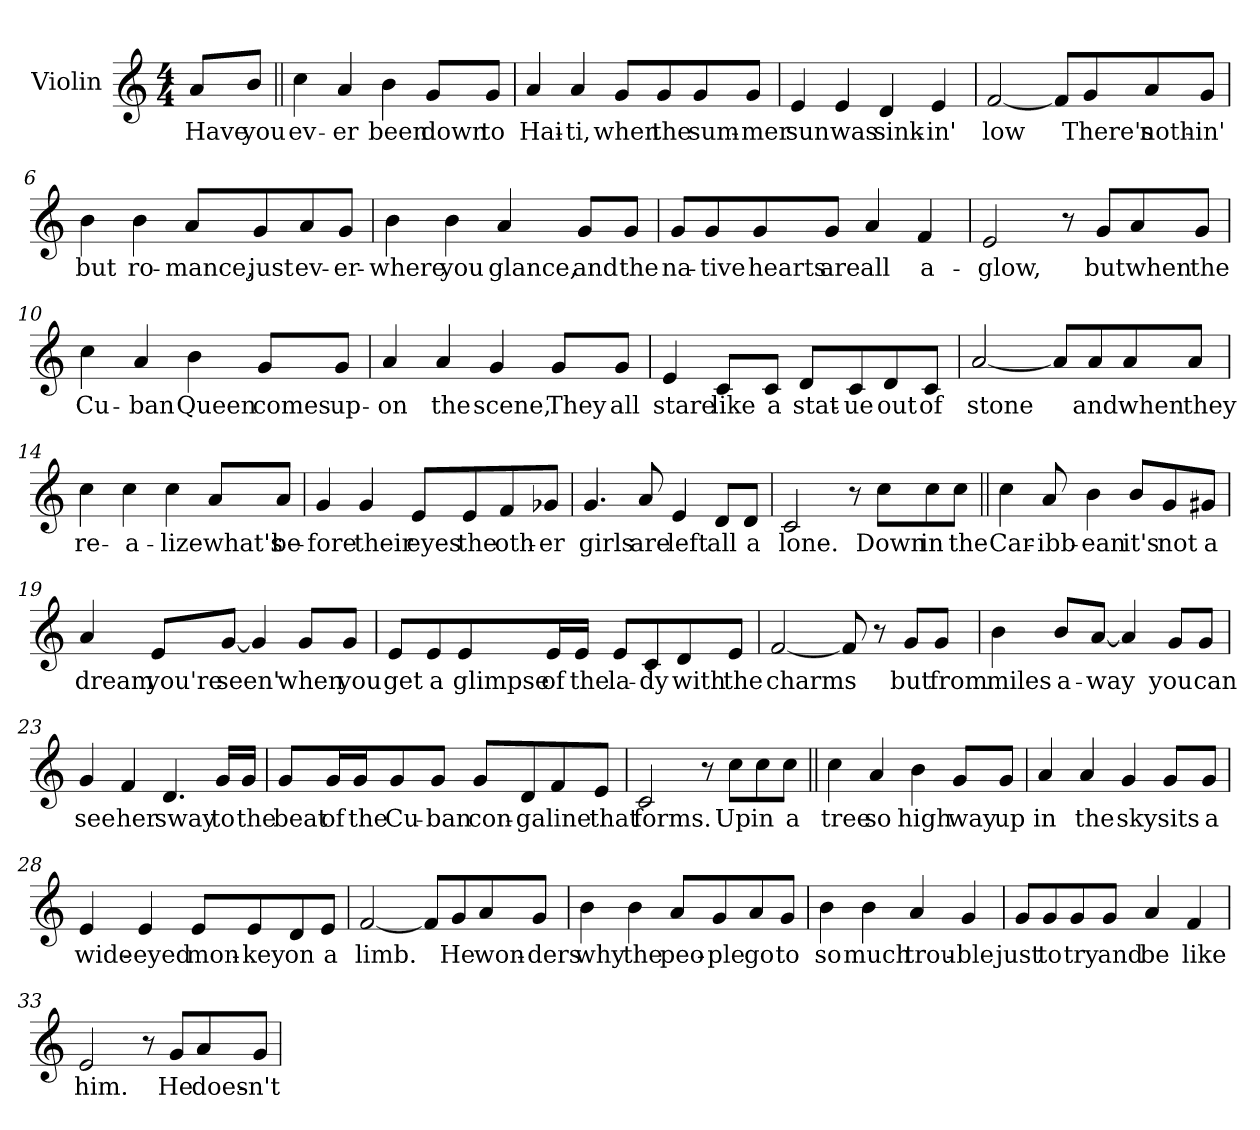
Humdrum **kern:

**kern	**text	**text
*part1	*part1	*part1
*staff1	*staff1	*staff1
*I"Violin	*	*
*I'Vln	*	*
*clefG2	*	*
*k[]	*	*
*C:	*	*
*M4/4	*	*
=1	=1	=1
8a/L	Have	.
8b/J	you	.
=2||	=2||	=2||
4cc\	ev-	.
4a/	-er	.
4b\	been	.
8g/L	down	.
8g/J	to	.
=3	=3	=3
4a/	Hai-	.
4a/	-ti,	.
8g/L	when	.
8g/	the	.
8g/	sum-	.
8g/J	-mer	.
=4	=4	=4
4e/	sun	.
4e/	was	.
4d/	sink-	.
4e/	-in'	.
!!LO:LB:g=z
=5	=5	=5
[2f/	low	.
8f/L]	.	.
8g/	There's	.
8a/	noth-	.
8g/J	-in'	.
=6	=6	=6
4b\	but	.
4b\	ro-	.
8a/L	-mance,	.
8g/	just	.
8a/	ev-	.
8g/J	-er-	.
=7	=7	=7
4b\	-where	.
4b\	you	.
4a/	glance,	.
8g/L	and	.
8g/J	the	.
!!LO:LB:g=z
=8	=8	=8
8g/L	na-	.
8g/	-tive	.
8g/	hearts	.
8g/J	are	.
4a/	all	.
4f/	a-	.
=9	=9	=9
2e/	-glow,	.
8r	.	.
8g/L	but	.
8a/	when	.
8g/J	the	.
=10	=10	=10
4cc\	Cu-	.
4a/	-ban	.
4b\	Queen	.
8g/L	comes	.
8g/J	up-	.
=11	=11	=11
4a/	-on	.
4a/	the	.
4g/	scene,	.
8g/L	They	.
8g/J	all	.
!!LO:LB:g=z
=12	=12	=12
4e/	stare	.
8c/L	like	.
8c/J	a	.
8d/L	stat-	.
8c/	-ue	.
8d/	out	.
8c/J	of	.
=13	=13	=13
[2a/	stone	.
8a/L]	.	.
8a/	and	.
8a/	when	.
8a/J	they	.
=14	=14	=14
4cc\	re-	.
4cc\	-a-	.
4cc\	-lize	.
8a/L	what's	.
8a/J	be-	.
=15	=15	=15
4g/	-fore	.
4g/	their	.
8e/L	eyes	.
8e/	the	.
8f/	oth-	.
8g-X/J	-er	.
!!LO:LB:g=z
=16	=16	=16
4.g/	girls	.
8a/	are	.
4e/	left	.
8d/L	all	.
8d/J	a	.
=17	=17	=17
2c/	lone.	.
8r	.	.
8cc\L	Down	.
8cc\	in	.
8cc\J	the	.
=18||	=18||	=18||
4cc\	Car-	.
8a/	-ibb-	.
4b\	-ean	.
8b/L	it's	.
8g/	not	.
8g#X/J	a	.
=19	=19	=19
4a/	dream	.
8e/L	you're	.
[8g/J	seen'	.
4g/]	.	.
8g/L	when	.
8g/J	you	.
!!LO:LB:g=z
=20	=20	=20
8e/L	get	.
8e/	a	.
8e/	glimpse	.
16e/L	of	.
16e/JJ	the	.
8e/L	la-	.
8c/	-dy	.
8d/	with	.
8e/J	the	.
=21	=21	=21
[2f/	charms	.
8f/]	.	.
8r	.	.
8g/L	but	.
8g/J	from	.
=22	=22	=22
4b\	miles	.
8b/L	a-	.
[8a/J	-way	.
4a/]	.	.
8g/L	you	.
8g/J	can	.
=23	=23	=23
4g/	see	.
4f/	her	.
4.d/	sway	.
16g/LL	to	.
16g/JJ	the	.
!!LO:LB:g=z
=24	=24	=24
8g/L	beat	.
16g/L	of	.
16g/J	the	.
8g/	Cu-	.
8g/J	-ban	.
8g/L	con-	.
8d/	-ga	.
8f/	line	.
8e/J	that	.
=25	=25	=25
2c/	forms.	.
8r	.	.
8cc\L	Up	.
8cc\	in	.
8cc\J	a	.
=26||	=26||	=26||
4cc\	tree	.
4a/	so	.
4b\	high	.
8g/L	way	.
8g/J	up	.
=27	=27	=27
4a/	in	.
4a/	the	.
4g/	sky	.
8g/L	sits	.
8g/J	a	.
!!LO:LB:g=z
=28	=28	=28
4e/	wide-	.
4e/	-eyed	.
8e/L	mon-	.
8e/	-key	.
8d/	on	.
8e/J	a	.
=29	=29	=29
[2f/	limb.	.
8f/L]	.	.
8g/	He	.
8a/	won-	.
8g/J	-ders	.
=30	=30	=30
4b\	why	.
4b\	the	.
8a/L	peo-	.
8g/	-ple	.
8a/	go	.
8g/J	to	.
=31	=31	=31
4b\	so	.
4b\	much	.
4a/	trou-	.
4g/	-ble	.
!!LO:PB:g=z
=32	=32	=32
8g/L	just	.
8g/	to	.
8g/	try	.
8g/J	and	.
4a/	be	.
4f/	like	.
=33	=33	=33
2e/	him.	.
8r	.	.
8g/L	He	.
8a/	does-	.
8g/J	-n't	.
=	=	=
*-	*-	*-
